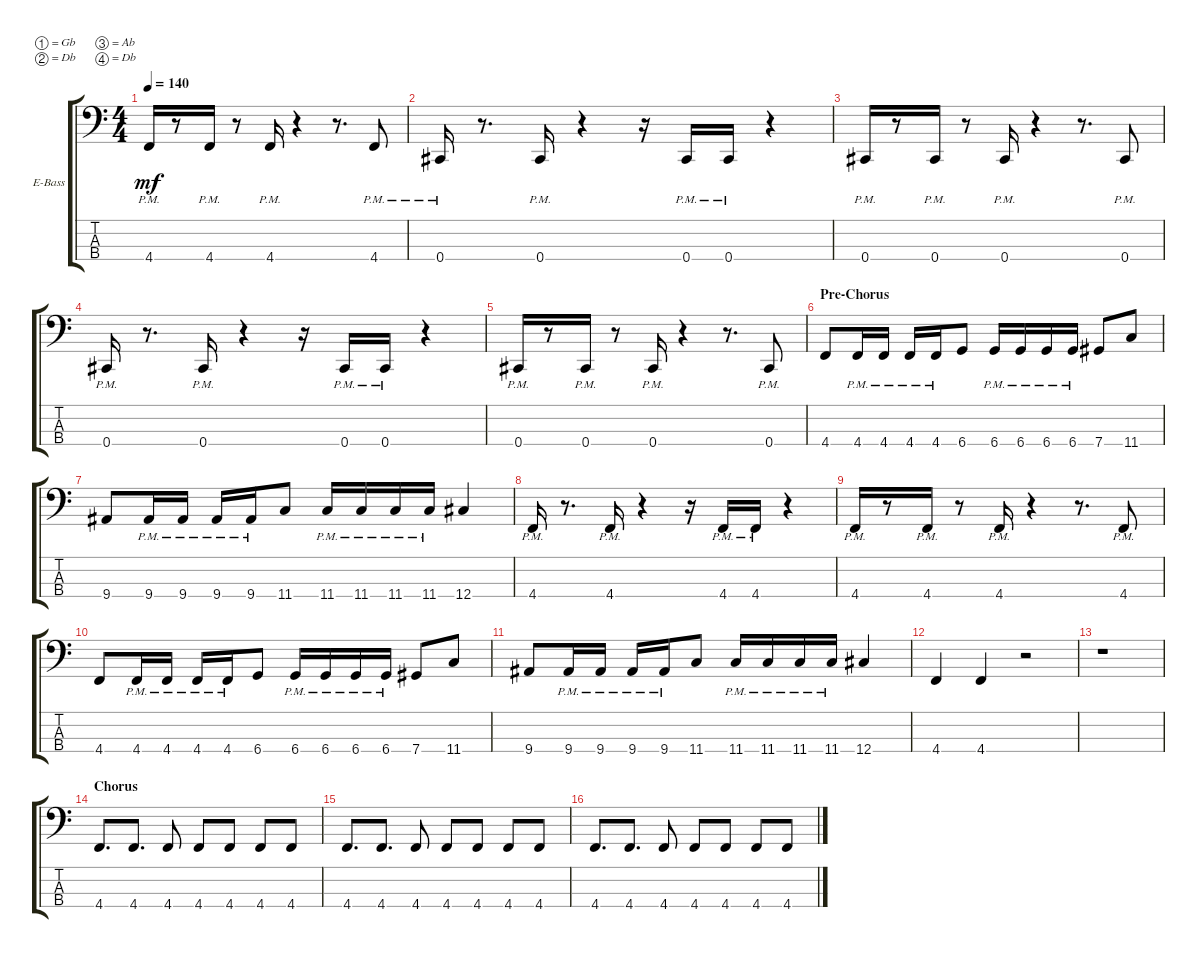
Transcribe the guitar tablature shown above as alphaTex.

\defaultSystemsLayout 4
\bracketExtendMode groupsimilarinstruments
\firstSystemTrackNameOrientation horizontal
\otherSystemsTrackNameOrientation horizontal
\track ("Bass - Billy" "E-Bass") {instrument electricbassfinger}
\staff {score tabs}
\tuning (Gb2 Db2 Ab1 Db1)
\ts (4 4)
\tempo 140
\clef f4
\ks c
4.4{pm}.16{dy mf} r.8 4.4{pm}.16 r.8 4.4{pm}.16 r.4 r.8{d} 4.4{pm}.8 |
0.4{pm}.16 r.8{d} 0.4{pm}.16 r.4 r.16 0.4{pm}.16 0.4{pm}.16 r.4 |
0.4{pm}.16 r.8 0.4{pm}.16 r.8 0.4{pm}.16 r.4 r.8{d} 0.4{pm}.8 |
0.4{pm}.16 r.8{d} 0.4{pm}.16 r.4 r.16 0.4{pm}.16 0.4{pm}.16 r.4 |
0.4{pm}.16 r.8 0.4{pm}.16 r.8 0.4{pm}.16 r.4 r.8{d} 0.4{pm}.8 |
\section ("" "Pre-Chorus")
4.4.8 4.4{pm}.16 4.4{pm}.16 4.4{pm}.16 4.4{pm}.16 6.4.8 6.4{pm}.16 6.4{pm}.16 6.4{pm}.16 6.4{pm}.16 7.4.8 11.4.8 |
9.4.8 9.4{pm}.16 9.4{pm}.16 9.4{pm}.16 9.4{pm}.16 11.4.8 11.4{pm}.16 11.4{pm}.16 11.4{pm}.16 11.4{pm}.16 12.4.4 |
4.4{pm}.16 r.8{d} 4.4{pm}.16 r.4 r.16 4.4{pm}.16 4.4{pm}.16 r.4 |
4.4{pm}.16 r.8 4.4{pm}.16 r.8 4.4{pm}.16 r.4 r.8{d} 4.4{pm}.8 |
4.4.8 4.4{pm}.16 4.4{pm}.16 4.4{pm}.16 4.4{pm}.16 6.4.8 6.4{pm}.16 6.4{pm}.16 6.4{pm}.16 6.4{pm}.16 7.4.8 11.4.8 |
9.4.8 9.4{pm}.16 9.4{pm}.16 9.4{pm}.16 9.4{pm}.16 11.4.8 11.4{pm}.16 11.4{pm}.16 11.4{pm}.16 11.4{pm}.16 12.4.4 |
4.4.4 4.4.4 r.2 |
r.1 |
\section ("" "Chorus")
4.4.8{d} 4.4.8{d} 4.4.8 4.4.8 4.4.8 4.4.8 4.4.8 |
4.4.8{d} 4.4.8{d} 4.4.8 4.4.8 4.4.8 4.4.8 4.4.8 |
4.4.8{d} 4.4.8{d} 4.4.8 4.4.8 4.4.8 4.4.8 4.4.8
